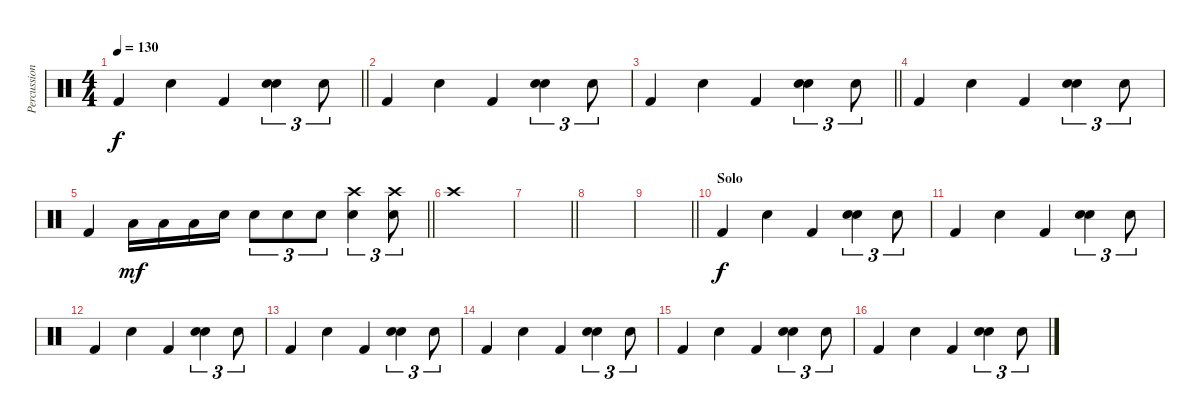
\track ("Percussion" "Percussion") {instrument percussion}
\staff {score}
\articulation defaults
\ts (4 4)
\tempo 130
\clef neutral
\barLineRight lightlight
\ks c "Kick (hit) 2".4{dy f} "Snare (hit) 2".4 "Kick (hit) 2".4
("Hand Clap (hit)" "Snare (hit) 2").4{tu (3 2)} "Hand Clap (hit)".8{tu (3 2)} |
"Kick (hit) 2".4 "Snare (hit) 2".4 "Kick (hit) 2".4 ("Hand Clap (hit)" "Snare (hit) 2").4{tu (3 2)} "Hand Clap (hit)".8{tu (3 2)} |
\barLineRight lightlight "Kick (hit) 2".4 "Snare (hit) 2".4 "Kick (hit) 2".4
("Hand Clap (hit)" "Snare (hit) 2").4{tu (3 2)} "Hand Clap (hit)".8{tu (3 2)} |
"Kick (hit) 2".4 "Snare (hit) 2".4 "Kick (hit) 2".4 ("Hand Clap (hit)" "Snare (hit) 2").4{tu (3 2)} "Hand Clap (hit)".8{tu (3 2)} |
\barLineRight lightlight "Kick (hit) 2".4 "Low Floor Tom (hit)".16{dy mf} "Low Floor Tom (hit)".16 "Low Floor Tom (hit)".16 "Snare (hit) 2".16 "Snare (hit) 2".8{tu (3 2)} "Snare (hit) 2".8{tu (3 2)} "Snare (hit) 2".8{tu (3 2)}
("Crash high (hit)" "Snare (hit) 2").4{tu (3 2)} ("Crash high (hit)" "Snare (hit) 2").8{tu (3 2)} |
"Crash high (hit)".1 |
\barLineRight lightlight
|
|
\barLineRight lightlight
|
\section ("" "Solo")
"Kick (hit) 2".4{dy f} "Snare (hit) 2".4 "Kick (hit) 2".4 ("Hand Clap (hit)" "Snare (hit) 2").4{tu (3 2)} "Hand Clap (hit)".8{tu (3 2)} |
"Kick (hit) 2".4 "Snare (hit) 2".4 "Kick (hit) 2".4 ("Hand Clap (hit)" "Snare (hit) 2").4{tu (3 2)} "Hand Clap (hit)".8{tu (3 2)} |
"Kick (hit) 2".4 "Snare (hit) 2".4 "Kick (hit) 2".4 ("Hand Clap (hit)" "Snare (hit) 2").4{tu (3 2)} "Hand Clap (hit)".8{tu (3 2)} |
"Kick (hit) 2".4 "Snare (hit) 2".4 "Kick (hit) 2".4 ("Hand Clap (hit)" "Snare (hit) 2").4{tu (3 2)} "Hand Clap (hit)".8{tu (3 2)} |
"Kick (hit) 2".4 "Snare (hit) 2".4 "Kick (hit) 2".4 ("Hand Clap (hit)" "Snare (hit) 2").4{tu (3 2)} "Hand Clap (hit)".8{tu (3 2)} |
"Kick (hit) 2".4 "Snare (hit) 2".4 "Kick (hit) 2".4 ("Hand Clap (hit)" "Snare (hit) 2").4{tu (3 2)} "Hand Clap (hit)".8{tu (3 2)} |
"Kick (hit) 2".4 "Snare (hit) 2".4 "Kick (hit) 2".4 ("Hand Clap (hit)" "Snare (hit) 2").4{tu (3 2)} "Hand Clap (hit)".8{tu (3 2)}
